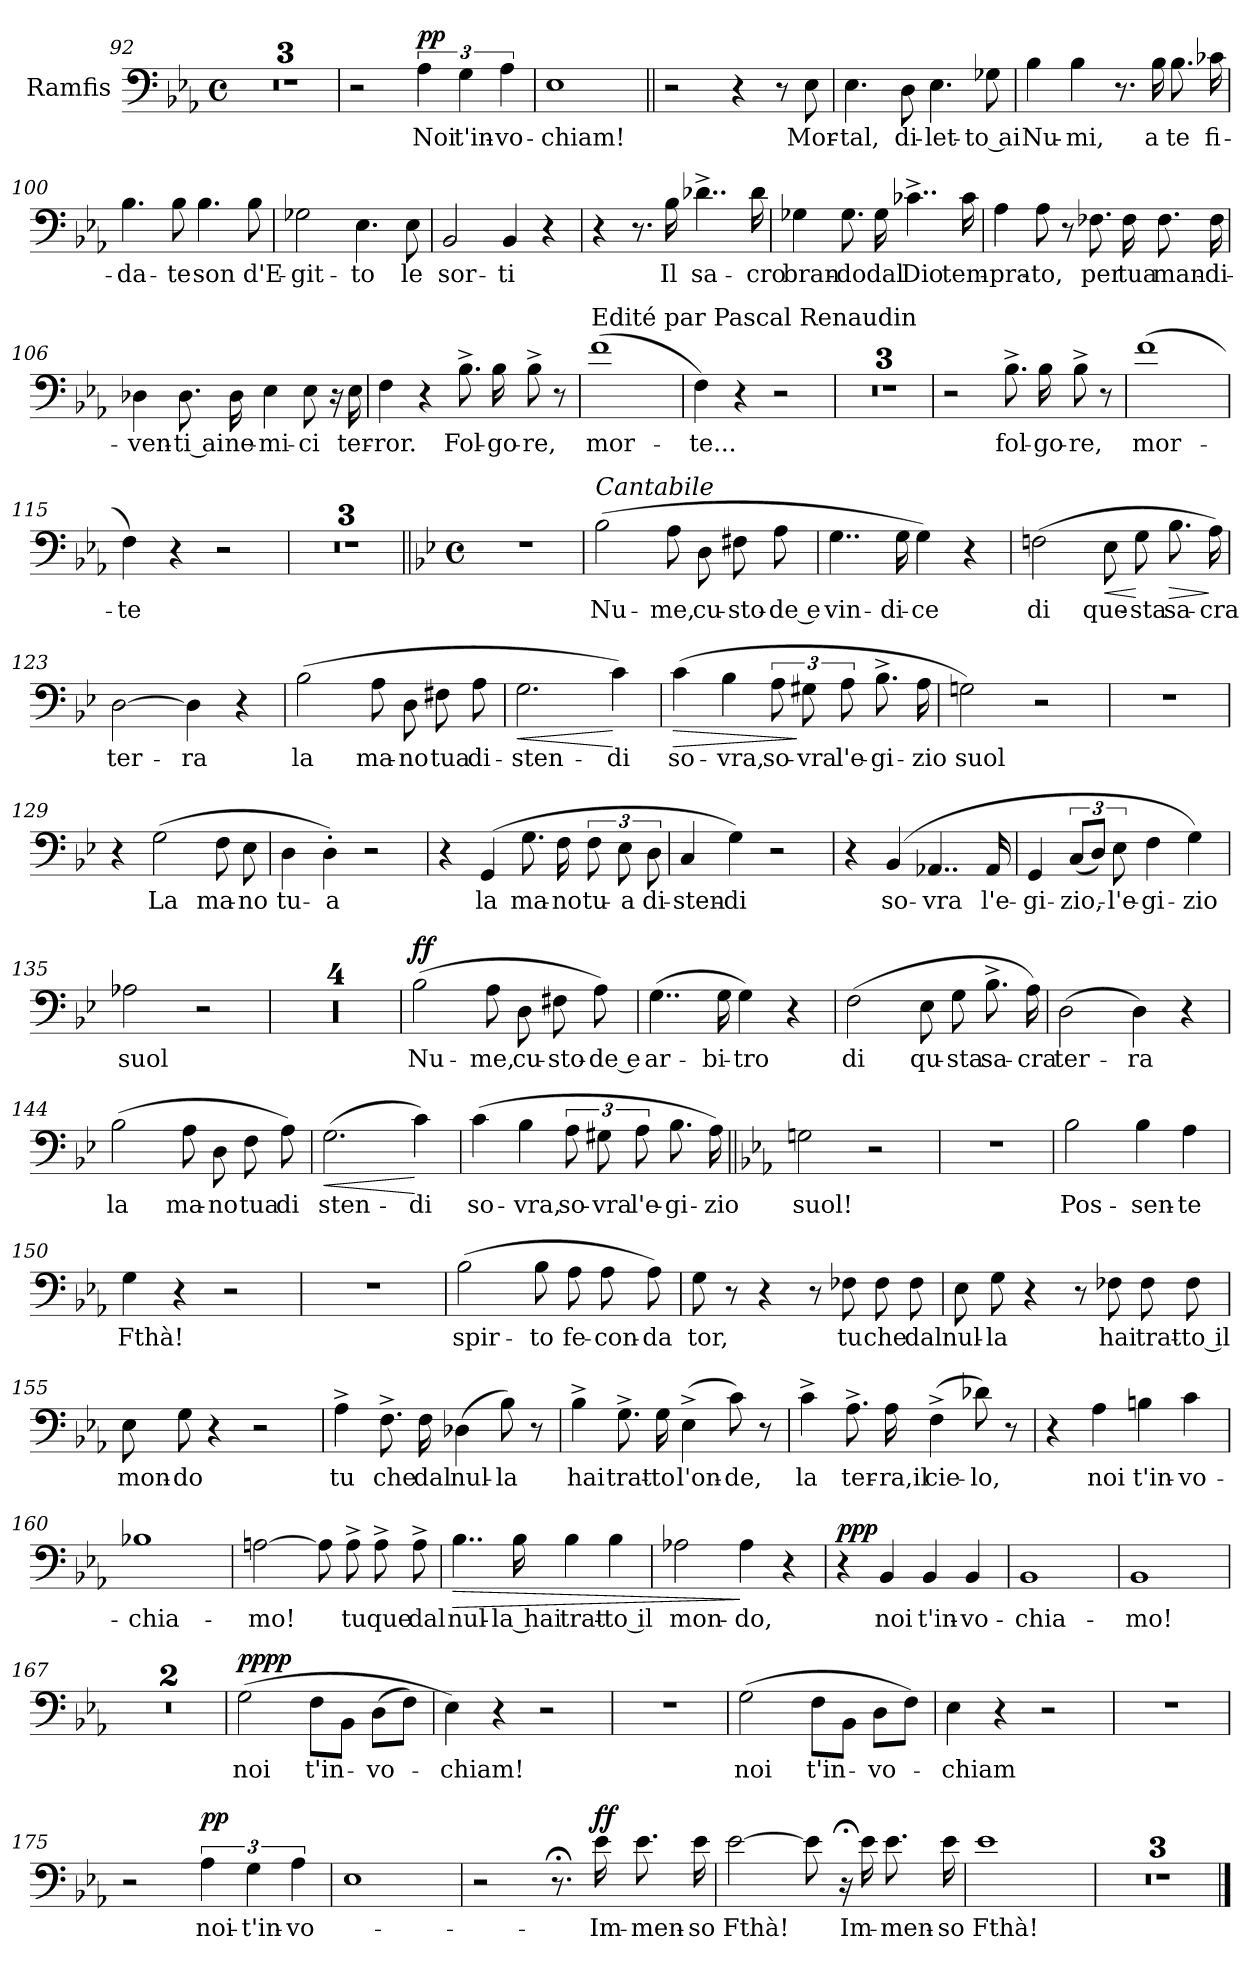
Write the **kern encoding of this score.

**kern	**text	**dynam
*part1	*part1	*part1
*staff1	*staff1	*staff1
*I"Ramfis	*	*
*I'Ram	*	*
*clefF4	*	*
*k[b-e-a-]	*	*
*M4/4	*	*
*met(c)	*	*
=92	=92	=92
1r	.	.
!!LO:PB:g=z
=93	=93	=93
1r	.	.
=94	=94	=94
1r	.	.
=95	=95	=95
2r	.	.
!	!LO:LY:b:color=#0055FF	!LO:DY:a
6A-\	Noi	pp
!	!LO:LY:b:color=#0055FF	!
6G\	t'in-	.
!	!LO:LY:b:color=#0055FF	!
6A-\	-vo-	.
=96	=96	=96
!	!LO:LY:b:color=#0055FF	!
1E-	-chiam!	.
!!LO:LB:g=z
=97||	=97||	=97||
2r	.	.
4r	.	.
8r	.	.
!	!LO:LY:b:color=#0055FF	!
8E-\	Mor-	.
=98	=98	=98
!	!LO:LY:b:color=#0055FF	!
4.E-\	-tal,	.
!	!LO:LY:b:color=#0055FF	!
8D\	di-	.
!	!LO:LY:b:color=#0055FF	!
4.E-\	-let-	.
!	!LO:LY:b:color=#0055FF	!
8G-X\	-to ai	.
=99	=99	=99
!	!LO:LY:b:color=#0055FF	!
4B-\	Nu-	.
!	!LO:LY:b:color=#0055FF	!
4B-\	-mi,	.
8.r	.	.
!	!LO:LY:b:color=#0055FF	!
16B-\	a	.
!	!LO:LY:b:color=#0055FF	!
8.B-\	te	.
!	!LO:LY:b:color=#0055FF	!
16c-X\	fi-	.
=100	=100	=100
!	!LO:LY:b:color=#0055FF	!
4.B-\	-da-	.
!	!LO:LY:b:color=#0055FF	!
8B-\	-te	.
!	!LO:LY:b:color=#0055FF	!
4.B-\	son	.
!	!LO:LY:b:color=#0055FF	!
8B-\	d'E-	.
=101	=101	=101
!	!LO:LY:b:color=#0055FF	!
2G-X\	-git-	.
!	!LO:LY:b:color=#0055FF	!
4.E-\	-to	.
!	!LO:LY:b:color=#0055FF	!
8E-\	le	.
!!LO:LB:g=z
=102	=102	=102
!	!LO:LY:b:color=#0055FF	!
2BB-/	sor-	.
!	!LO:LY:b:color=#0055FF	!
4BB-/	-ti	.
4r	.	.
=103	=103	=103
4r	.	.
8.r	.	.
!	!LO:LY:b:color=#0055FF	!
16B-\	Il	.
!	!LO:LY:b:color=#0055FF	!
4..d-X^\	sa-	.
!	!LO:LY:b:color=#0055FF	!
16d-\	-cro	.
=104	=104	=104
!	!LO:LY:b:color=#0055FF	!
4G-X\	bran-	.
!	!LO:LY:b:color=#0055FF	!
8.G-\	-do	.
!	!LO:LY:b:color=#0055FF	!
16G-\	dal	.
!	!LO:LY:b:color=#0055FF	!
4..c-X^\	Dio	.
!	!LO:LY:b:color=#0055FF	!
16c-\	tem-	.
=105	=105	=105
!	!LO:LY:b:color=#0055FF	!
4A-\	-pra-	.
!	!LO:LY:b:color=#0055FF	!
8A-\	-to,	.
8r	.	.
!	!LO:LY:b:color=#0055FF	!
8.F-X\	per	.
!	!LO:LY:b:color=#0055FF	!
16F-\	tua	.
!	!LO:LY:b:color=#0055FF	!
8.F-\	man-	.
!	!LO:LY:b:color=#0055FF	!
16F-\	-di-	.
!!LO:PB:g=z
=106	=106	=106
!	!LO:LY:b:color=#0055FF	!
4D-X\	-ven-	.
!	!LO:LY:b:color=#0055FF	!
8.D-\	-ti ai	.
!	!LO:LY:b:color=#0055FF	!
16D-\	ne-	.
!	!LO:LY:b:color=#0055FF	!
4E-\	-mi-	.
!	!LO:LY:b:color=#0055FF	!
8E-\	-ci	.
16r	.	.
!	!LO:LY:b:color=#0055FF	!
16E-\	ter-	.
=107	=107	=107
!	!LO:LY:b:color=#0055FF	!
4F\	-ror.	.
4r	.	.
!	!LO:LY:b:color=#0055FF	!
8.B-^\	Fol-	.
!	!LO:LY:b:color=#0055FF	!
16B-\	-go-	.
!	!LO:LY:b:color=#0055FF	!
8B-^\	-re,	.
8r	.	.
=108	=108	=108
!LO:TX:a:t=Edité par Pascal Renaudin	!	!
!	!LO:LY:b:color=#0055FF	!
(>1f	mor-	.
=109	=109	=109
!	!LO:LY:b:color=#0055FF	!
4F\)	-te...	.
4r	.	.
2r	.	.
!!LO:LB:g=z
=110	=110	=110
1r	.	.
=111	=111	=111
1r	.	.
=112	=112	=112
1r	.	.
!!LO:LB:g=z
=113	=113	=113
2r	.	.
!	!LO:LY:b:color=#0055FF	!
8.B-^\	fol-	.
!	!LO:LY:b:color=#0055FF	!
16B-\	-go-	.
!	!LO:LY:b:color=#0055FF	!
8B-^\	-re,	.
8r	.	.
=114	=114	=114
!	!LO:LY:b:color=#0055FF	!
(>1f	mor-	.
=115	=115	=115
!	!LO:LY:b:color=#0055FF	!
4F\)	-te	.
4r	.	.
2r	.	.
!!LO:PB:g=z
=116	=116	=116
1r	.	.
=117	=117	=117
1r	.	.
=118	=118	=118
1r	.	.
=119||	=119||	=119||
*k[b-e-]	*	*
*M4/4	*	*
*met(c)	*	*
1r	.	.
!!LO:LB:g=z
=120	=120	=120
!LO:TX:a:i:t=Cantabile	!	!
!	!LO:LY:b:color=#0055FF	!
(>2B-\	Nu-	.
!	!LO:LY:b:color=#0055FF	!
8A\	-me,	.
!	!LO:LY:b:color=#0055FF	!
8D\	cu-	.
!	!LO:LY:b:color=#0055FF	!
8F#X\	-sto-	.
!	!LO:LY:b:color=#0055FF	!
8A\	-de e	.
=121	=121	=121
!	!LO:LY:b:color=#0055FF	!
4..G\	vin-	.
!	!LO:LY:b:color=#0055FF	!
16G\	-di-	.
!	!LO:LY:b:color=#0055FF	!
4G\)	-ce	.
4r	.	.
=122	=122	=122
!	!LO:LY:b:color=#0055FF	!
(>2Fn\	di	.
!	!LO:LY:b:color=#0055FF	!LO:HP:b
8E-\	que-	<
!	!LO:LY:b:color=#0055FF	!
8G\	-sta	[
!	!LO:LY:b:color=#0055FF	!LO:HP:b
8.B-\	sa-	>
!	!LO:LY:b:color=#0055FF	!
16A\)	-cra	]
!!LO:LB:g=z
=123	=123	=123
!	!LO:LY:b:color=#0055FF	!
[2D\	ter-	.
!	!LO:LY:b:color=#0055FF	!
4D\]	-ra	.
4r	.	.
=124	=124	=124
!	!LO:LY:b:color=#0055FF	!
(>2B-\	la	.
!	!LO:LY:b:color=#0055FF	!
8A\	ma-	.
!	!LO:LY:b:color=#0055FF	!
8D\	-no	.
!	!LO:LY:b:color=#0055FF	!
8F#X\	tua	.
!	!LO:LY:b:color=#0055FF	!
8A\	di-	.
=125	=125	=125
!	!LO:LY:b:color=#0055FF	!LO:HP:b
2.G\	-sten-	<
!	!LO:LY:b:color=#0055FF	!
4c\)	-di	[
!!LO:LB:g=z
=126	=126	=126
!	!LO:LY:b:color=#0055FF	!LO:HP:b
(>4c\	so-	>
!	!LO:LY:b:color=#0055FF	!
4B-\	-vra,	.
!	!LO:LY:b:color=#0055FF	!
12A\	so-	.
!	!LO:LY:b:color=#0055FF	!
12G#X\	-vra	]
!	!LO:LY:b:color=#0055FF	!
12A\	l'e-	.
!	!LO:LY:b:color=#0055FF	!
8.B-^\	-gi-	.
!	!LO:LY:b:color=#0055FF	!
16A\	-zio	.
=127	=127	=127
!	!LO:LY:b:color=#0055FF	!
2Gn\)	suol	.
2r	.	.
=128	=128	=128
1r	.	.
!!LO:PB:g=z
=129	=129	=129
4r	.	.
!	!LO:LY:b:color=#0055FF	!
(>2G\	La	.
!	!LO:LY:b:color=#0055FF	!
8F\	ma-	.
!	!LO:LY:b:color=#0055FF	!
8E-\	-no	.
=130	=130	=130
!	!LO:LY:b:color=#0055FF	!
4D\	tu-	.
!	!LO:LY:b:color=#0055FF	!
4D'\)	-a	.
2r	.	.
=131	=131	=131
4r	.	.
!	!LO:LY:b:color=#0055FF	!
(>4GG/	la	.
!	!LO:LY:b:color=#0055FF	!
8.G\	ma-	.
!	!LO:LY:b:color=#0055FF	!
16F\	-no	.
!	!LO:LY:b:color=#0055FF	!
12F\	tu-	.
!	!LO:LY:b:color=#0055FF	!
12E-\	-a	.
!	!LO:LY:b:color=#0055FF	!
12D\	di-	.
!!LO:LB:g=z
=132	=132	=132
!	!LO:LY:b:color=#0055FF	!
4C/	-sten-	.
!	!LO:LY:b:color=#0055FF	!
4G\)	-di	.
2r	.	.
=133	=133	=133
4r	.	.
!	!LO:LY:b:color=#0055FF	!
(>4BB-/	so-	.
!	!LO:LY:b:color=#0055FF	!
4..AA-X/	-vra	.
!	!LO:LY:b:color=#0055FF	!
16AA-/	l'e-	.
=134	=134	=134
!	!LO:LY:b:color=#0055FF	!
4GG/	-gi-	.
!	!LO:LY:b:color=#0055FF	!
(<12C/L	-zio,-	.
12D/J)	.	.
!	!LO:LY:b:color=#0055FF	!
12E-\	-l'e-	.
!	!LO:LY:b:color=#0055FF	!
4F\	-gi-	.
!	!LO:LY:b:color=#0055FF	!
4G\)	-zio	.
!!LO:LB:g=z
=135	=135	=135
!	!LO:LY:b:color=#0055FF	!
2A-X\	suol	.
2r	.	.
=136	=136	=136
1r	.	.
!!LO:PB:g=z
=137	=137	=137
1r	.	.
=138	=138	=138
1r	.	.
!!LO:LB:g=z
=139	=139	=139
1r	.	.
=140	=140	=140
!	!LO:LY:b:color=#0055FF	!LO:DY:a
(>2B-\	Nu-	ff
!	!LO:LY:b:color=#0055FF	!
8A\	-me,	.
!	!LO:LY:b:color=#0055FF	!
8D\	cu-	.
!	!LO:LY:b:color=#0055FF	!
8F#X\	-sto-	.
!	!LO:LY:b:color=#0055FF	!
8A\)	-de e	.
!!LO:PB:g=z
=141	=141	=141
!	!LO:LY:b:color=#0055FF	!
(>4..G\	ar-	.
!	!LO:LY:b:color=#0055FF	!
16G\	-bi-	.
!	!LO:LY:b:color=#0055FF	!
4G\)	-tro	.
4r	.	.
=142	=142	=142
!	!LO:LY:b:color=#0055FF	!
(>2F\	di	.
!	!LO:LY:b:color=#0055FF	!
8E-\	qu-	.
!	!LO:LY:b:color=#0055FF	!
8G\	-sta	.
!	!LO:LY:b:color=#0055FF	!
8.B-^\	sa-	.
!	!LO:LY:b:color=#0055FF	!
16A\)	-cra	.
!!LO:LB:g=z
=143	=143	=143
!	!LO:LY:b:color=#0055FF	!
(>2D\	ter-	.
!	!LO:LY:b:color=#0055FF	!
4D\)	-ra	.
4r	.	.
=144	=144	=144
!	!LO:LY:b:color=#0055FF	!
(>2B-\	la	.
!	!LO:LY:b:color=#0055FF	!
8A\	ma-	.
!	!LO:LY:b:color=#0055FF	!
8D\	-no	.
!	!LO:LY:b:color=#0055FF	!
8F\	tua	.
!	!LO:LY:b:color=#0055FF	!
8A\)	di	.
!!LO:PB:g=z
=145	=145	=145
!	!LO:LY:b:color=#0055FF	!LO:HP:b
(>2.G\	sten-	<
!	!LO:LY:b:color=#0055FF	!
4c\)	-di	[
=146	=146	=146
!	!LO:LY:b:color=#0055FF	!
(>4c\	so-	.
!	!LO:LY:b:color=#0055FF	!
4B-\	-vra,	.
!	!LO:LY:b:color=#0055FF	!
12A\	so-	.
!	!LO:LY:b:color=#0055FF	!
12G#X\	-vra	.
!	!LO:LY:b:color=#0055FF	!
12A\	l'e-	.
!	!LO:LY:b:color=#0055FF	!
8.B-\	-gi-	.
!	!LO:LY:b:color=#0055FF	!
16A\)	-zio	.
!!LO:LB:g=z
=147||	=147||	=147||
*k[b-e-a-]	*	*
!	!LO:LY:b:color=#0055FF	!
2Gn\	suol!	.
2r	.	.
=148	=148	=148
1r	.	.
=149	=149	=149
!	!LO:LY:b:color=#0055FF	!
2B-\	Pos-	.
!	!LO:LY:b:color=#0055FF	!
4B-\	-sen-	.
!	!LO:LY:b:color=#0055FF	!
4A-\	te	.
!!LO:PB:g=z
=150	=150	=150
!	!LO:LY:b:color=#0055FF	!
4G\	Fthà!	.
4r	.	.
2r	.	.
=151	=151	=151
1r	.	.
=152	=152	=152
!	!LO:LY:b:color=#0055FF	!
(>2B-\	spir-	.
!	!LO:LY:b:color=#0055FF	!
8B-\	-to	.
!	!LO:LY:b:color=#0055FF	!
8A-\	fe-	.
!	!LO:LY:b:color=#0055FF	!
8A-\	-con-	.
!	!LO:LY:b:color=#0055FF	!
8A-\)	-da	.
!!LO:LB:g=z
=153	=153	=153
!	!LO:LY:b:color=#0055FF	!
8G\	tor,	.
8r	.	.
4r	.	.
8r	.	.
!	!LO:LY:b:color=#0055FF	!
8F-X\	tu	.
!	!LO:LY:b:color=#0055FF	!
8F-\	che	.
!	!LO:LY:b:color=#0055FF	!
8F-\	dal	.
=154	=154	=154
!	!LO:LY:b:color=#0055FF	!
8E-\	nul-	.
!	!LO:LY:b:color=#0055FF	!
8G\	-la	.
4r	.	.
8r	.	.
!	!LO:LY:b:color=#0055FF	!
8F-X\	hai	.
!	!LO:LY:b:color=#0055FF	!
8F-\	trat-	.
!	!LO:LY:b:color=#0055FF	!
8F-\	-to il	.
=155	=155	=155
!	!LO:LY:b:color=#0055FF	!
8E-\	mon-	.
!	!LO:LY:b:color=#0055FF	!
8G\	-do	.
4r	.	.
2r	.	.
!!LO:PB:g=z
=156	=156	=156
!	!LO:LY:b:color=#0055FF	!
4A-^\	tu	.
!	!LO:LY:b:color=#0055FF	!
8.F^\	che	.
!	!LO:LY:b:color=#0055FF	!
16F\	dal	.
!	!LO:LY:b:color=#0055FF	!
(>4D-X\	nul-	.
!	!LO:LY:b:color=#0055FF	!
8B-\)	-la	.
8r	.	.
=157	=157	=157
!	!LO:LY:b:color=#0055FF	!
4B-^\	hai	.
!	!LO:LY:b:color=#0055FF	!
8.G^\	trat-	.
!	!LO:LY:b:color=#0055FF	!
16G\	-to	.
!	!LO:LY:b:color=#0055FF	!
(>4E-^\	l'on-	.
!	!LO:LY:b:color=#0055FF	!
8c\)	-de,	.
8r	.	.
!!LO:LB:g=z
=158	=158	=158
!	!LO:LY:b:color=#0055FF	!
4c^\	la	.
!	!LO:LY:b:color=#0055FF	!
8.A-^\	ter-	.
!	!LO:LY:b:color=#0055FF	!
16A-\	-ra,il	.
!	!LO:LY:b:color=#0055FF	!
(>4F^\	cie-	.
!	!LO:LY:b:color=#0055FF	!
8d-X\)	-lo,	.
8r	.	.
=159	=159	=159
4r	.	.
!	!LO:LY:b:color=#0055FF	!
4A-\	noi	.
!	!LO:LY:b:color=#0055FF	!
4Bn\	t'in-	.
!	!LO:LY:b:color=#0055FF	!
4c\	-vo-	.
=160	=160	=160
!	!LO:LY:b:color=#0055FF	!
1B-X	-chia-	.
!!LO:PB:g=z
=161	=161	=161
!	!LO:LY:b:color=#0055FF	!
[2An\	-mo!	.
8A\]	.	.
!	!LO:LY:b:color=#0055FF	!
8A^\	tu	.
!	!LO:LY:b:color=#0055FF	!
8A^\	que	.
!	!LO:LY:b:color=#0055FF	!
8A^\	dal	.
=162	=162	=162
!	!LO:LY:b:color=#0055FF	!LO:HP:b
4..B-\	nul-	>
!	!LO:LY:b:color=#0055FF	!
16B-\	-la hai	.
!	!LO:LY:b:color=#0055FF	!
4B-\	trat-	.
!	!LO:LY:b:color=#0055FF	!
4B-\	to il	.
=163	=163	=163
!	!LO:LY:b:color=#0055FF	!
2A-X\	mon-	.
!	!LO:LY:b:color=#0055FF	!
4A-\	-do,	]
4r	.	.
=164	=164	=164
!	!	!LO:DY:a
4r	.	ppp
!	!LO:LY:b:color=#0055FF	!
4BB-/	noi	.
!	!LO:LY:b:color=#0055FF	!
4BB-/	t'in-	.
!	!LO:LY:b:color=#0055FF	!
4BB-/	-vo-	.
!!LO:LB:g=z
=165	=165	=165
!	!LO:LY:b:color=#0055FF	!
1BB-	-chia-	.
=166	=166	=166
!	!LO:LY:b:color=#0055FF	!
1BB-	-mo!	.
=167	=167	=167
1r	.	.
=168	=168	=168
1r	.	.
!!LO:PB:g=z
=169	=169	=169
!	!LO:LY:b:color=#0055FF	!LO:DY:a
(>2G\	noi	pppp
!	!LO:LY:b:color=#0055FF	!
8F\L	t'in-	.
8BB-\J	.	.
!	!LO:LY:b:color=#0055FF	!
(>8D\L	-vo-	.
8F\J)	.	.
=170	=170	=170
!	!LO:LY:b:color=#0055FF	!
4E-\)	-chiam!	.
4r	.	.
2r	.	.
=171	=171	=171
1r	.	.
=172	=172	=172
!	!LO:LY:b:color=#0055FF	!
(>2G\	noi	.
!	!LO:LY:b:color=#0055FF	!
8F\L	t'in-	.
8BB-\J	.	.
!	!LO:LY:b:color=#0055FF	!
8D\L	-vo-	.
8F\J)	.	.
!!LO:LB:g=z
=173	=173	=173
!	!LO:LY:b:color=#0055FF	!
4E-\	-chiam	.
4r	.	.
2r	.	.
=174	=174	=174
1r	.	.
=175	=175	=175
2r	.	.
!	!LO:LY:b:color=#0055FF	!LO:DY:a
6A-\	noi-	pp
!	!LO:LY:b:color=#0055FF	!
6G\	-t'in-	.
!	!LO:LY:b:color=#0055FF	!
6A-\	-vo-	.
!!LO:PB:g=z
=176	=176	=176
1E-	.	.
=177	=177	=177
2r	.	.
8.r;<	.	.
!	!LO:LY:b:color=#0055FF	!LO:DY:a
16e-\	Im-	ff
!	!LO:LY:b:color=#0055FF	!
8.e-\	-men-	.
!	!LO:LY:b:color=#0055FF	!
16e-\	-so	.
=178	=178	=178
!	!LO:LY:b:color=#0055FF	!
[2e-\	Fthà!	.
8e-\]	.	.
16r;<	.	.
!	!LO:LY:b:color=#0055FF	!
16e-\	Im-	.
!	!LO:LY:b:color=#0055FF	!
8.e-\	-men-	.
!	!LO:LY:b:color=#0055FF	!
16e-\	-so	.
!!LO:LB:g=z
=179	=179	=179
!	!LO:LY:b:color=#0055FF	!
1e-	Fthà!	.
=180	=180	=180
1r	.	.
=181	=181	=181
1r	.	.
=182	=182	=182
1r;<	.	.
==	==	==
*-	*-	*-
